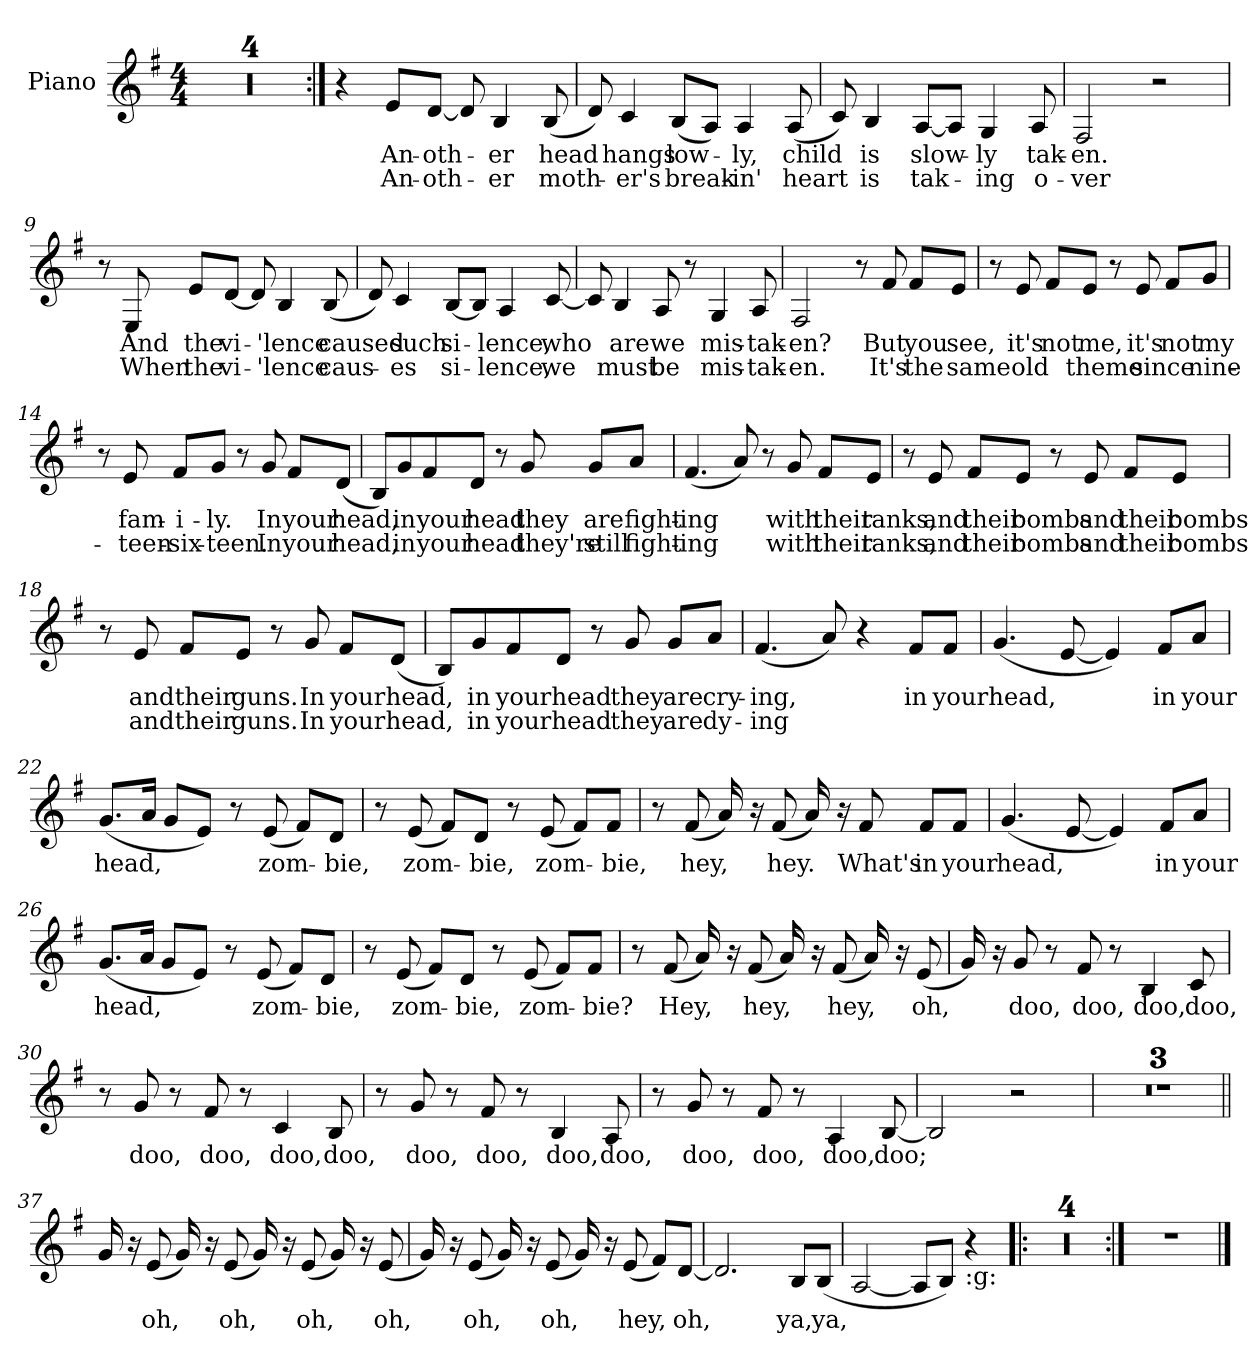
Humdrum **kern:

**kern	**text	**text	**dynam
*part1	*part1	*part1	*part1
*staff1	*staff1	*staff1	*staff1
*I"Piano	*	*	*
*I'Pno	*	*	*
*clefG2	*	*	*
*k[f#]	*	*	*
*G:	*	*	*
*M4/4	*	*	*
=1	=1	=1	=1
!	!	!	!LO:DY:b
1r	.	.	f
=2	=2	=2	=2
1r	.	.	.
=3	=3	=3	=3
1r	.	.	.
=4	=4	=4	=4
1r	.	.	.
!!LO:LB:g=z
=5:|!	=5:|!	=5:|!	=5:|!
4r	.	.	.
8e/L	An-	An-	.
[8d/J	-oth-	-oth-	.
8d/]	.	.	.
4B/	-er	-er	.
(8B/	head	moth-	.
=6	=6	=6	=6
8d/)	.	.	.
4c/	hangs	-er's	.
(8B/L	low-	break-	.
8A/J)	.	.	.
4A/	-ly,	-in'	.
(8A/	child	heart	.
=7	=7	=7	=7
8c/)	.	.	.
4B/	is	is	.
[8A/L	slow-	tak-	.
8A/J]	.	.	.
4G/	-ly	-ing	.
8A/	tak-	o-	.
!!LO:LB:g=z
=8	=8	=8	=8
2F#/	-en.	-ver	.
2r	.	.	.
=9	=9	=9	=9
8r	.	.	.
8E/	And	When	.
8e/L	the	the	.
[8d/J	vi-	vi-	.
8d/]	.	.	.
4B/	-'lence	-'lence	.
(8B/	caused	caus-	.
=10	=10	=10	=10
8d/)	.	.	.
4c/	such	-es	.
[8B/L	si-	si-	.
8B/J]	.	.	.
4A/	-lence,	-lence,	.
[8c/	who	we	.
!!LO:LB:g=z
=11	=11	=11	=11
8c/]	.	.	.
4B/	are	must	.
8A/	we	be	.
8r	.	.	.
4G/	mis-	mis-	.
8A/	-tak-	-tak-	.
=12	=12	=12	=12
2F#/	-en?	-en.	.
8r	.	.	.
8f#/	But	It's	.
8f#/L	you	the	.
8e/J	see,	same	.
=13	=13	=13	=13
8r	.	.	.
8e/	it's	old	.
8f#/L	not	.	.
8e/J	me,	theme	.
8r	.	.	.
8e/	it's	since	.
8f#/L	not	.	.
8g/J	my	nine-	.
!!LO:LB:g=z
=14	=14	=14	=14
8r	.	.	.
8e/	fam-	-teen-	.
8f#/L	-i-	-six-	.
8g/J	-ly.	-teen.	.
8r	.	.	.
8g/	In	In	.
8f#/L	your	your	.
(8d/J	head,	head,	.
=15	=15	=15	=15
8B/L)	.	.	.
8g/	in	in	.
8f#/	your	your	.
8d/J	head	head	.
8r	.	.	.
8g/	they	they're	.
8g/L	are	still	.
8a/J	fight-	fight-	.
=16	=16	=16	=16
(4.f#/	-ing	-ing	.
8a/)	.	.	.
8r	.	.	.
8g/	with	with	.
8f#/L	their	their	.
8e/J	tanks,	tanks,	.
!!LO:LB:g=z
=17	=17	=17	=17
8r	.	.	.
8e/	and	and	.
8f#/L	their	their	.
8e/J	bombs	bombs	.
8r	.	.	.
8e/	and	and	.
8f#/L	their	their	.
8e/J	bombs	bombs	.
=18	=18	=18	=18
8r	.	.	.
8e/	and	and	.
8f#/L	their	their	.
8e/J	guns.	guns.	.
8r	.	.	.
8g/	In	In	.
8f#/L	your	your	.
(8d/J	head,	head,	.
=19	=19	=19	=19
8B/L)	.	.	.
8g/	in	in	.
8f#/	your	your	.
8d/J	head	head	.
8r	.	.	.
8g/	they	they	.
8g/L	are	are	.
8a/J	cry-	dy-	.
!!LO:LB:g=z
=20	=20	=20	=20
(4.f#/	-ing,	-ing	.
8a/)	.	.	.
4r	.	.	.
8f#/L	in	.	.
8f#/J	your	.	.
=21	=21	=21	=21
(4.g/	head,	.	.
[8e/	.	.	.
4e/])	.	.	.
8f#/L	in	.	.
8a/J	your	.	.
=22	=22	=22	=22
(8.g/L	head,	.	.
16a/J	.	.	.
8g/L	.	.	.
8e/J)	.	.	.
8r	.	.	.
(8e/	zom-	.	.
8f#/L)	.	.	.
8d/J	-bie,	.	.
!!LO:LB:g=z
=23	=23	=23	=23
8r	.	.	.
(8e/	zom-	.	.
8f#/L)	.	.	.
8d/J	-bie,	.	.
8r	.	.	.
(8e/	zom-	.	.
8f#/L)	.	.	.
8f#/J	-bie,	.	.
=24	=24	=24	=24
8r	.	.	.
(8f#/	hey,	.	.
16a/)	.	.	.
16r	.	.	.
(8f#/	hey.	.	.
16a/)	.	.	.
16r	.	.	.
8f#/	What's	.	.
8f#/L	in	.	.
8f#/J	your	.	.
=25	=25	=25	=25
(4.g/	head,	.	.
[8e/	.	.	.
4e/])	.	.	.
8f#/L	in	.	.
8a/J	your	.	.
!!LO:LB:g=z
=26	=26	=26	=26
(8.g/L	head,	.	.
16a/J	.	.	.
8g/L	.	.	.
8e/J)	.	.	.
8r	.	.	.
(8e/	zom-	.	.
8f#/L)	.	.	.
8d/J	-bie,	.	.
=27	=27	=27	=27
8r	.	.	.
(8e/	zom-	.	.
8f#/L)	.	.	.
8d/J	-bie,	.	.
8r	.	.	.
(8e/	zom-	.	.
8f#/L)	.	.	.
8f#/J	-bie?	.	.
=28	=28	=28	=28
8r	.	.	.
(8f#/	Hey,	.	.
16a/)	.	.	.
16r	.	.	.
(8f#/	hey,	.	.
16a/)	.	.	.
16r	.	.	.
(8f#/	hey,	.	.
16a/)	.	.	.
16r	.	.	.
(8e/	oh,	.	.
!!LO:LB:g=z
=29	=29	=29	=29
16g/)	.	.	.
16r	.	.	.
8g/	doo,	.	.
8r	.	.	.
8f#/	doo,	.	.
8r	.	.	.
4B/	doo,	.	.
8c/	doo,	.	.
=30	=30	=30	=30
8r	.	.	.
8g/	doo,	.	.
8r	.	.	.
8f#/	doo,	.	.
8r	.	.	.
4c/	doo,	.	.
8B/	doo,	.	.
=31	=31	=31	=31
8r	.	.	.
8g/	doo,	.	.
8r	.	.	.
8f#/	doo,	.	.
8r	.	.	.
4B/	doo,	.	.
8A/	doo,	.	.
!!LO:LB:g=z
=32	=32	=32	=32
8r	.	.	.
8g/	doo,	.	.
8r	.	.	.
8f#/	doo,	.	.
8r	.	.	.
4A/	doo,	.	.
[8B/	doo;	.	.
=33	=33	=33	=33
2B/]	.	.	.
2r	.	.	.
=34	=34	=34	=34
1r	.	.	.
!!LO:LB:g=z
=35	=35	=35	=35
1r	.	.	.
=36	=36	=36	=36
1r	.	.	.
!!LO:LB:g=z
=37||	=37||	=37||	=37||
16g/	.	.	.
16r	.	.	.
(8e/	oh,	.	.
16g/)	.	.	.
16r	.	.	.
(8e/	oh,	.	.
16g/)	.	.	.
16r	.	.	.
(8e/	oh,	.	.
16g/)	.	.	.
16r	.	.	.
(8e/	oh,	.	.
=38	=38	=38	=38
16g/)	.	.	.
16r	.	.	.
(8e/	oh,	.	.
16g/)	.	.	.
16r	.	.	.
(8e/	oh,	.	.
16g/)	.	.	.
16r	.	.	.
(8e/	hey,	.	.
8f#/L)	.	.	.
[8d/J	oh,	.	.
!!LO:LB:g=z
=39	=39	=39	=39
2.d/]	.	.	.
8B/L	ya,	.	.
(8B/J	ya,	.	.
=40	=40	=40	=40
[2A/	.	.	.
8A/L]	.	.	.
8B/J)	.	.	.
!LO:TX:b:t=&colon;g&colon;	!	!	!
4r	.	.	.
=41!|:	=41!|:	=41!|:	=41!|:
1r	.	.	.
!!LO:LB:g=z
=42	=42	=42	=42
1r	.	.	.
=43	=43	=43	=43
1r	.	.	.
=44	=44	=44	=44
1r	.	.	.
=45:|!	=45:|!	=45:|!	=45:|!
1r	.	.	.
==	==	==	==
*-	*-	*-	*-
